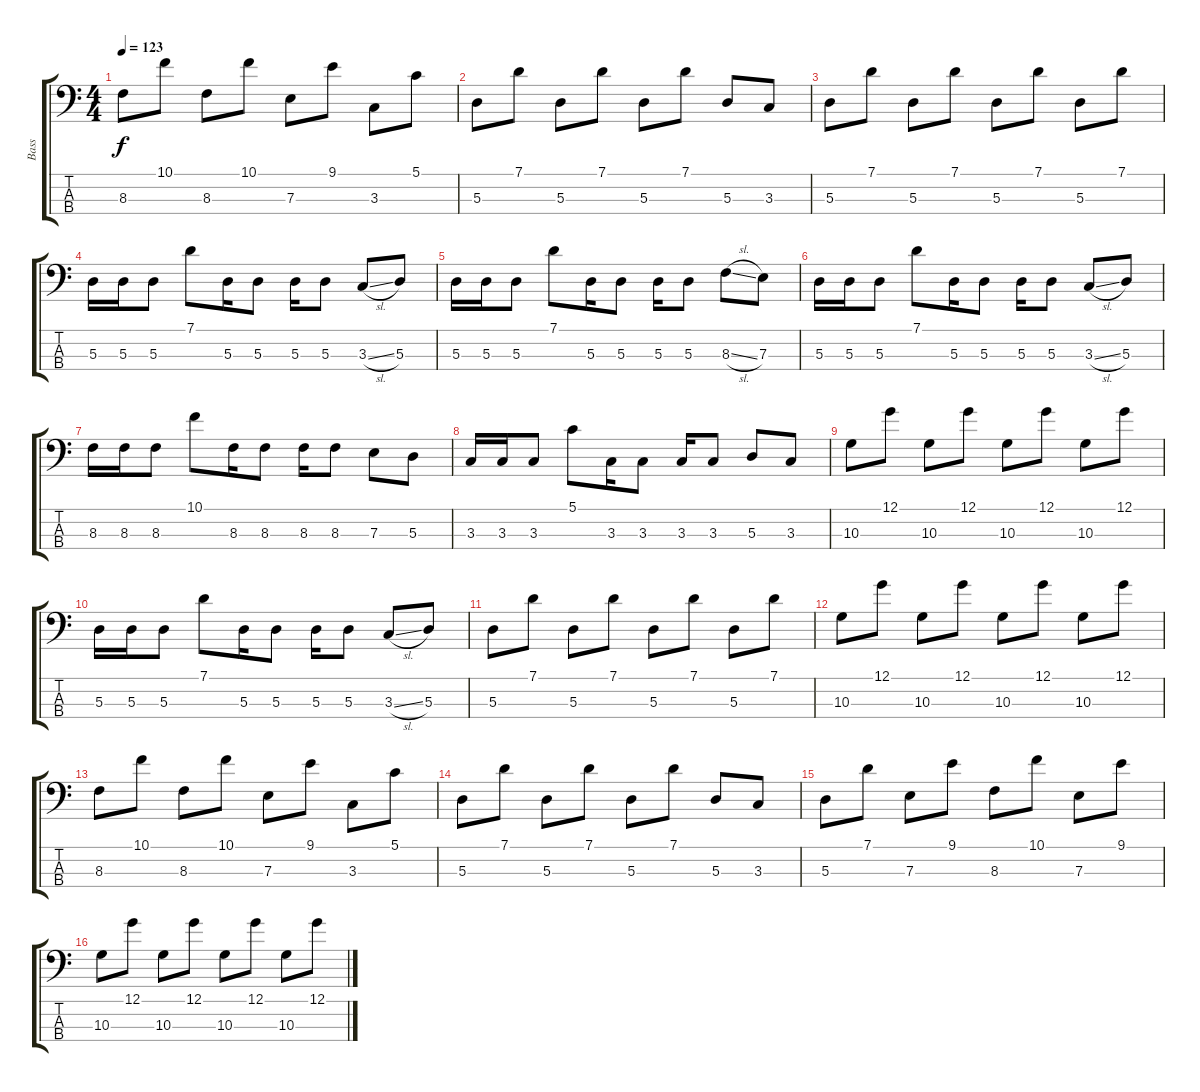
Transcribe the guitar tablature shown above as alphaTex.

\track ("Bass" "Bass") {instrument electricbassfinger}
\staff {score tabs}
\tuning (G2 D2 A1 E1) {hide}
\ts (4 4)
\tempo 123
\clef f4
\ks c
8.3.8{dy f} 10.1.8 8.3.8 10.1.8 7.3.8 9.1.8 3.3.8 5.1.8 |
5.3.8 7.1.8 5.3.8 7.1.8 5.3.8 7.1.8 5.3.8 3.3.8 |
5.3.8 7.1.8 5.3.8 7.1.8 5.3.8 7.1.8 5.3.8 7.1.8 |
5.3.16 5.3.16 5.3.8 7.1.8 5.3.16 5.3.8 5.3.16 5.3.8 3.3{sl}.8 5.3.8 |
5.3.16 5.3.16 5.3.8 7.1.8 5.3.16 5.3.8 5.3.16 5.3.8 8.3{sl}.8 7.3.8 |
5.3.16 5.3.16 5.3.8 7.1.8 5.3.16 5.3.8 5.3.16 5.3.8 3.3{sl}.8 5.3.8 |
8.3.16 8.3.16 8.3.8 10.1.8 8.3.16 8.3.8 8.3.16 8.3.8 7.3.8 5.3.8 |
3.3.16 3.3.16 3.3.8 5.1.8 3.3.16 3.3.8 3.3.16 3.3.8 5.3.8 3.3.8 |
10.3.8 12.1.8 10.3.8 12.1.8 10.3.8 12.1.8 10.3.8 12.1.8 |
5.3.16 5.3.16 5.3.8 7.1.8 5.3.16 5.3.8 5.3.16 5.3.8 3.3{sl}.8 5.3.8 |
5.3.8 7.1.8 5.3.8 7.1.8 5.3.8 7.1.8 5.3.8 7.1.8 |
10.3.8 12.1.8 10.3.8 12.1.8 10.3.8 12.1.8 10.3.8 12.1.8 |
8.3.8 10.1.8 8.3.8 10.1.8 7.3.8 9.1.8 3.3.8 5.1.8 |
5.3.8 7.1.8 5.3.8 7.1.8 5.3.8 7.1.8 5.3.8 3.3.8 |
5.3.8 7.1.8 7.3.8 9.1.8 8.3.8 10.1.8 7.3.8 9.1.8 |
10.3.8 12.1.8 10.3.8 12.1.8 10.3.8 12.1.8 10.3.8 12.1.8
